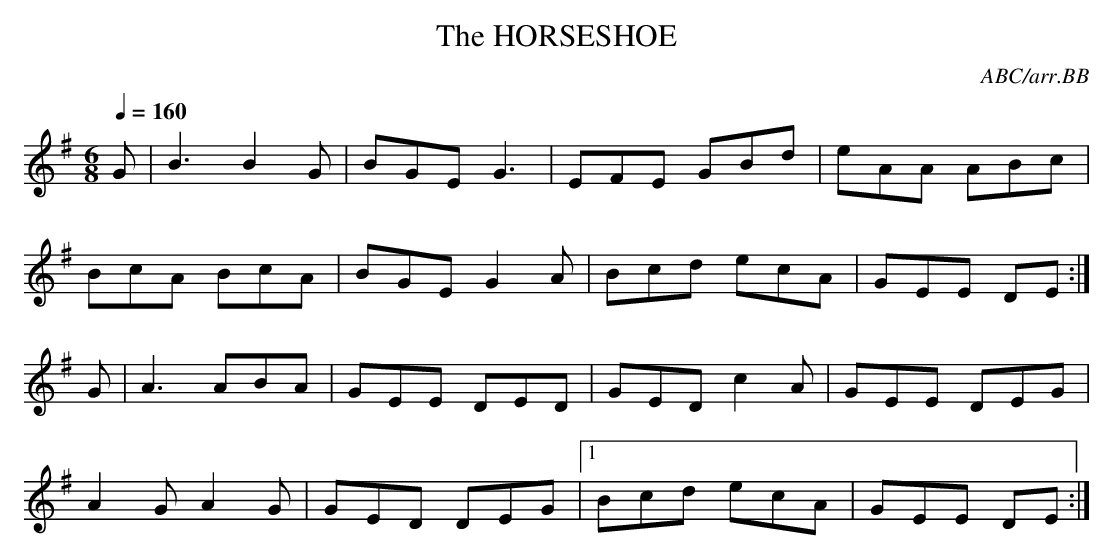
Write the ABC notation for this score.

X:1
T:HORSESHOE, The
C:ABC/arr.BB
Q:1/4=160
L:1/8
M:6/8
K:Em
G|B3 B2G|BGE G3|EFE GBd|eAA ABc|
BcA BcA|BGE G2A|Bcd ecA|GEE DE:|
G|A3 ABA|GEE DED|GED c2A|GEE DEG|
A2GA2G|GED DEG|1Bcd ecA|GEE DE:|
